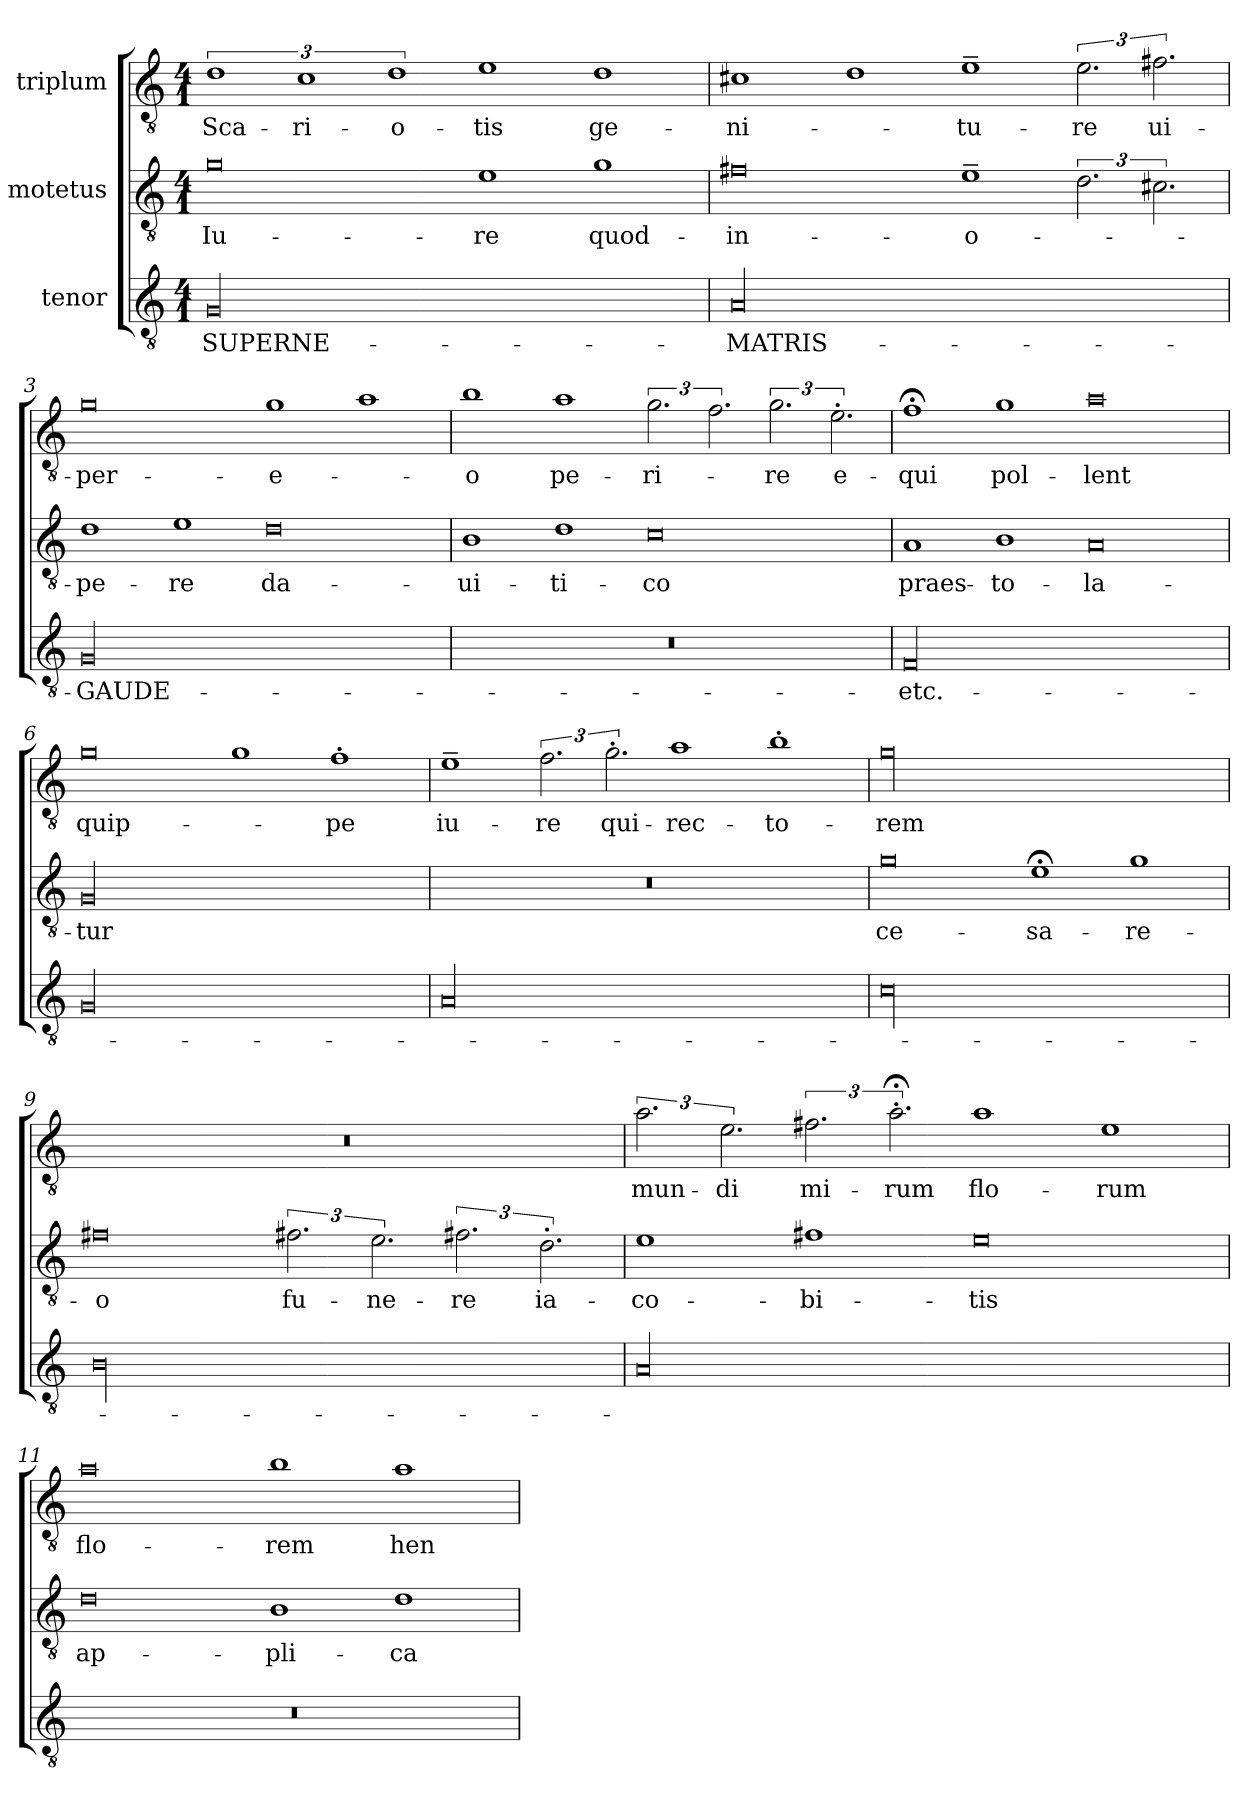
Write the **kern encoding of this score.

**kern	**text	**kern	**text	**kern	**text
*part3	*part3	*part2	*part2	*part1	*part1
*staff3	*staff3	*staff2	*staff2	*staff1	*staff1
*I"tenor	*	*I"motetus	*	*I"triplum	*
*clefGv2	*	*clefGv2	*	*clefGv2	*
*k[]	*	*k[]	*	*k[]	*
*C:	*	*C:	*	*C:	*
*M4/1	*	*M4/1	*	*M4/1	*
=1	=1	=1	=1	=1	=1
00G/	SUPERNE-	0g\	Iu-	3%2d\	Sca-
.	.	.	.	3%2c\	-ri-
.	.	.	.	3%2d\	-o-
.	.	1e\	-re	1e\	-tis
.	.	1g\	quod-	1d\	ge-
=2	=2	=2	=2	=2	=2
00A/	MATRIS-	0f#X\	in-	1c#X\	-ni-
.	.	.	.	1d\	.
.	.	1e~\	o-	1e~\	-tu-
.	.	3.d\	.	3.e\	-re
.	.	3.c#X\	.	3.f#X\	ui-
=3	=3	=3	=3	=3	=3
00G/	GAUDE-	1d\	-pe-	0g\	-per-
.	.	1e\	-re	.	.
.	.	0d\	da-	1g\	-e-
.	.	.	.	1a\	.
=4	=4	=4	=4	=4	=4
00r	.	1B\	-ui-	1b\	-o
.	.	1d\	-ti-	1a\	pe-
.	.	0c\	-co	3.g\	-ri-
.	.	.	.	3.f\	.
.	.	.	.	3.g\	-re
.	.	.	.	3.e'\	e-
=5	=5	=5	=5	=5	=5
00F/	etc.-	1A/	praes-	1f;<\	-qui
.	.	1B\	-to-	1g\	pol-
.	.	0A/	-la-	0a\	-lent
=6	=6	=6	=6	=6	=6
00G/	.	00G/	-tur	0g\	quip-
.	.	.	.	1g\	.
.	.	.	.	1f'\	-pe
=7	=7	=7	=7	=7	=7
00A/	.	00r	.	1e~\	iu-
.	.	.	.	3.f\	-re
.	.	.	.	3.g'\	qui-
.	.	.	.	1a\	rec-
.	.	.	.	1b'\	-to-
=8	=8	=8	=8	=8	=8
00c\	.	0g\	ce-	00g\	-rem
.	.	1e;<\	-sa-	.	.
.	.	1g\	-re-	.	.
=9	=9	=9	=9	=9	=9
00B\	.	0f#X\	-o	00r	.
.	.	3.f#X\	fu-	.	.
.	.	3.e\	-ne-	.	.
.	.	3.f#X\	-re	.	.
.	.	3.d'\	ia-	.	.
=10	=10	=10	=10	=10	=10
00A/	.	1e\	-co-	3.a\	mun-
.	.	.	.	3.e\	-di
.	.	1f#X\	-bi-	3.f#X\	mi-
.	.	.	.	3.a;<'\	-rum
.	.	0e\	-tis	1a\	flo-
.	.	.	.	1e\	-rum
=11	=11	=11	=11	=11	=11
00r	.	0d\	ap-	0a\	flo-
.	.	1B\	-pli-	1b\	-rem
.	.	1d\	-ca-	1a\	hen-
=	=	=	=	=	=
*-	*-	*-	*-	*-	*-
